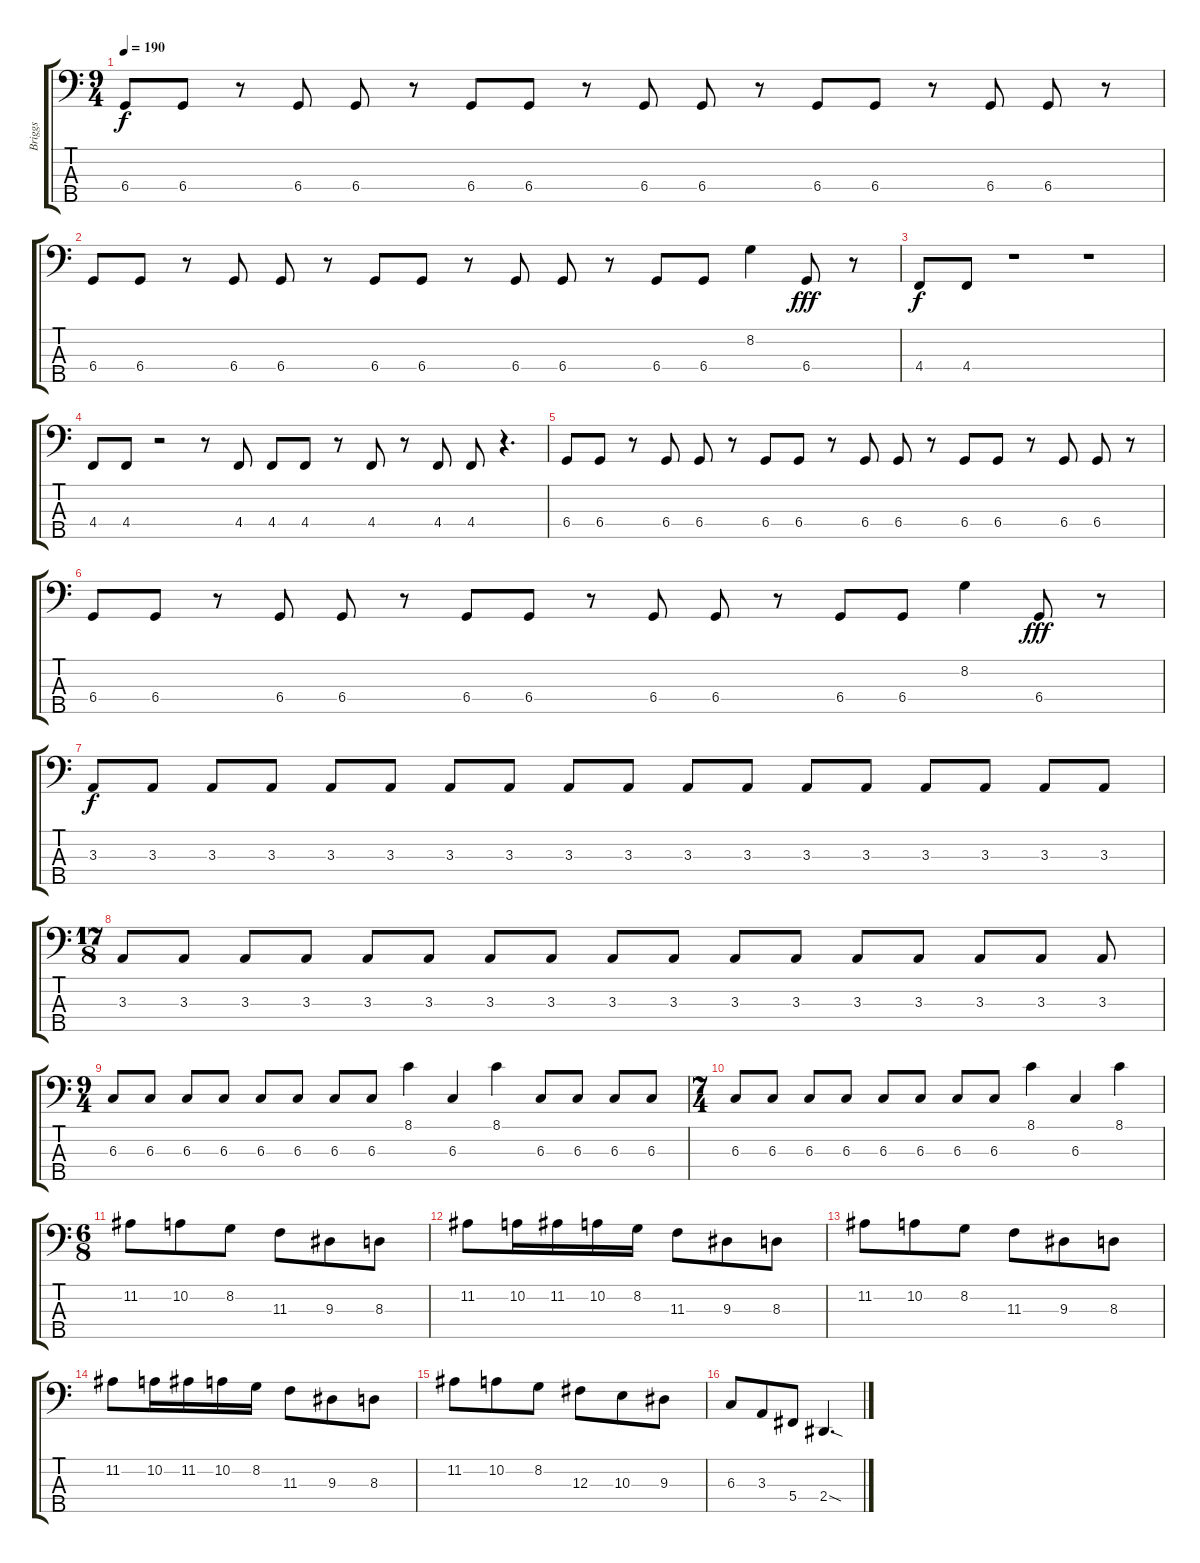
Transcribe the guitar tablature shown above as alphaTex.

\track ("Briggs" "Briggs") {instrument electricbassfinger}
\staff {score tabs}
\tuning (E2 B1 Gb1 Db1 Ab0) {hide}
\ts (9 4)
\tempo 190
\clef f4
\ks c
6.4.8{dy f} 6.4.8 r.8 6.4.8 6.4.8 r.8 6.4.8 6.4.8 r.8 6.4.8 6.4.8 r.8 6.4.8 6.4.8 r.8 6.4.8 6.4.8 r.8 |
6.4.8 6.4.8 r.8 6.4.8 6.4.8 r.8 6.4.8 6.4.8 r.8 6.4.8 6.4.8 r.8 6.4.8 6.4.8 8.2.4 6.4.8{dy fff} r.8 |
4.4.8{dy f} 4.4.8 r.1 r.1 |
4.4.8 4.4.8 r.2 r.8 4.4.8 4.4.8 4.4.8 r.8 4.4.8 r.8 4.4.8 4.4.8 r.4{d} |
6.4.8 6.4.8 r.8 6.4.8 6.4.8 r.8 6.4.8 6.4.8 r.8 6.4.8 6.4.8 r.8 6.4.8 6.4.8 r.8 6.4.8 6.4.8 r.8 |
6.4.8 6.4.8 r.8 6.4.8 6.4.8 r.8 6.4.8 6.4.8 r.8 6.4.8 6.4.8 r.8 6.4.8 6.4.8 8.2.4 6.4.8{dy fff} r.8 |
3.3.8{dy f} 3.3.8 3.3.8 3.3.8 3.3.8 3.3.8 3.3.8 3.3.8 3.3.8 3.3.8 3.3.8 3.3.8 3.3.8 3.3.8 3.3.8 3.3.8 3.3.8 3.3.8 |
\ts (17 8)
3.3.8 3.3.8 3.3.8 3.3.8 3.3.8 3.3.8 3.3.8 3.3.8 3.3.8 3.3.8 3.3.8 3.3.8 3.3.8 3.3.8 3.3.8 3.3.8 3.3.8 |
\ts (9 4)
6.3.8 6.3.8 6.3.8 6.3.8 6.3.8 6.3.8 6.3.8 6.3.8 8.1.4 6.3.4 8.1.4 6.3.8 6.3.8 6.3.8 6.3.8 |
\ts (7 4)
6.3.8 6.3.8 6.3.8 6.3.8 6.3.8 6.3.8 6.3.8 6.3.8 8.1.4 6.3.4 8.1.4 |
\ts (6 8)
11.2.8 10.2.8 8.2.8 11.3.8 9.3.8 8.3.8 |
11.2.8 10.2.16 11.2.16 10.2.16 8.2.16 11.3.8 9.3.8 8.3.8 |
11.2.8 10.2.8 8.2.8 11.3.8 9.3.8 8.3.8 |
11.2.8 10.2.16 11.2.16 10.2.16 8.2.16 11.3.8 9.3.8 8.3.8 |
11.2.8 10.2.8 8.2.8 12.3.8 10.3.8 9.3.8 |
6.3.8 3.3.8 5.4.8 2.4{sod}.4{d}
